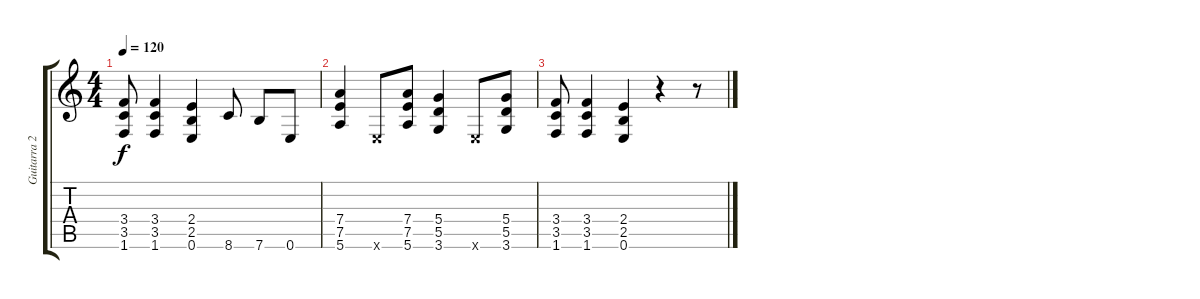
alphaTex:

\track ("Guitarra 2" "Guitarra 2") {instrument distortionguitar}
\staff {score tabs}
\tuning (E4 B3 G3 D3 A2 E2) {hide}
\ts (4 4)
\tempo 120
\clef g2
\ks c
(3.4 3.5 1.6).8{dy f} (3.4 3.5 1.6).4 (2.4 2.5 0.6).4 8.6.8 7.6.8 0.6.8 |
(7.4 7.5 5.6).4 0.6{x}.8 (7.4 7.5 5.6).8 (5.4 5.5 3.6).4 0.6{x}.8 (5.4 5.5 3.6).8 |
(3.4 3.5 1.6).8 (3.4 3.5 1.6).4 (2.4 2.5 0.6).4 r.4 r.8
